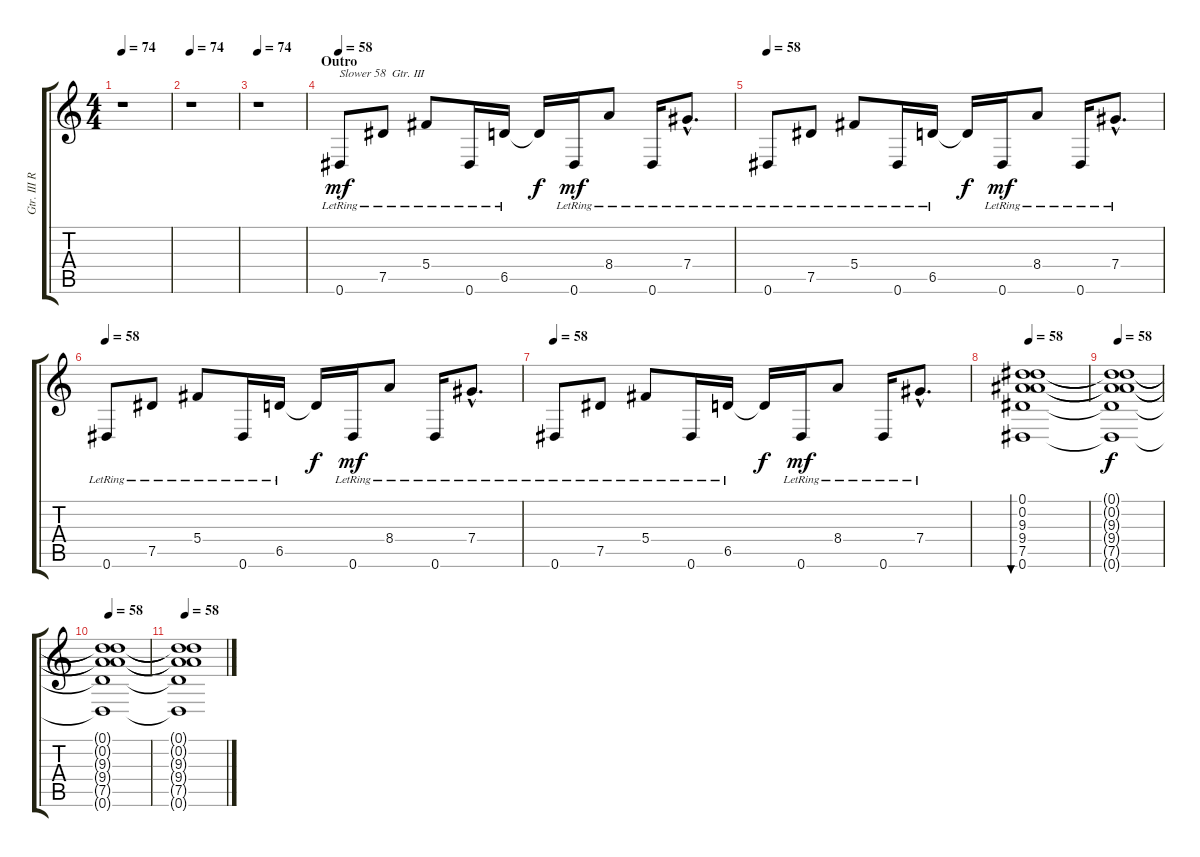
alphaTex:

\track ("Gtr. III Rhytm" "Gtr. III R") {instrument electricguitarclean}
\staff {score tabs}
\tuning (Eb4 Bb3 Gb3 Db3 Ab2 Eb2) {hide}
\ts (4 4)
\tempo 74
\clef g2
\ks c
r.1{dy mf} |
\tempo 74
r.1 |
\tempo 74
r.1 |
\section ("" "Outro")
\tempo 58
0.6{lr}.8{txt "Slower 58  Gtr. III"} 7.5{lr}.8 5.4{lr}.8 0.6{lr}.16 6.5{lr}.16 6.5{t}.16{dy f} 0.6{lr}.16{dy mf} 8.4{lr}.8 0.6{lr}.16 7.4{hac lr}.8{d} |
\tempo 58
0.6{lr}.8 7.5{lr}.8 5.4{lr}.8 0.6{lr}.16 6.5{lr}.16 6.5{t}.16{dy f} 0.6{lr}.16{dy mf} 8.4{lr}.8 0.6{lr}.16 7.4{hac lr}.8{d} |
\tempo 58
0.6{lr}.8 7.5{lr}.8 5.4{lr}.8 0.6{lr}.16 6.5{lr}.16 6.5{t}.16{dy f} 0.6{lr}.16{dy mf} 8.4{lr}.8 0.6{lr}.16 7.4{hac lr}.8{d} |
\tempo 58
0.6{lr}.8 7.5{lr}.8 5.4{lr}.8 0.6{lr}.16 6.5{lr}.16 6.5{t}.16{dy f} 0.6{lr}.16{dy mf} 8.4{lr}.8 0.6{lr}.16 7.4{hac lr}.8{d} |
\tempo 58
(0.1 0.2 9.3 9.4 7.5 0.6).1{bu 120} |
\tempo 58
(0.1{t} 0.2{t} 9.3{t} 9.4{t} 7.5{t} 0.6{t}).1{dy f} |
\tempo 58
(0.1{t} 0.2{t} 9.3{t} 9.4{t} 7.5{t} 0.6{t}).1 |
\tempo 58
(0.1{t} 0.2{t} 9.3{t} 9.4{t} 7.5{t} 0.6{t}).1
